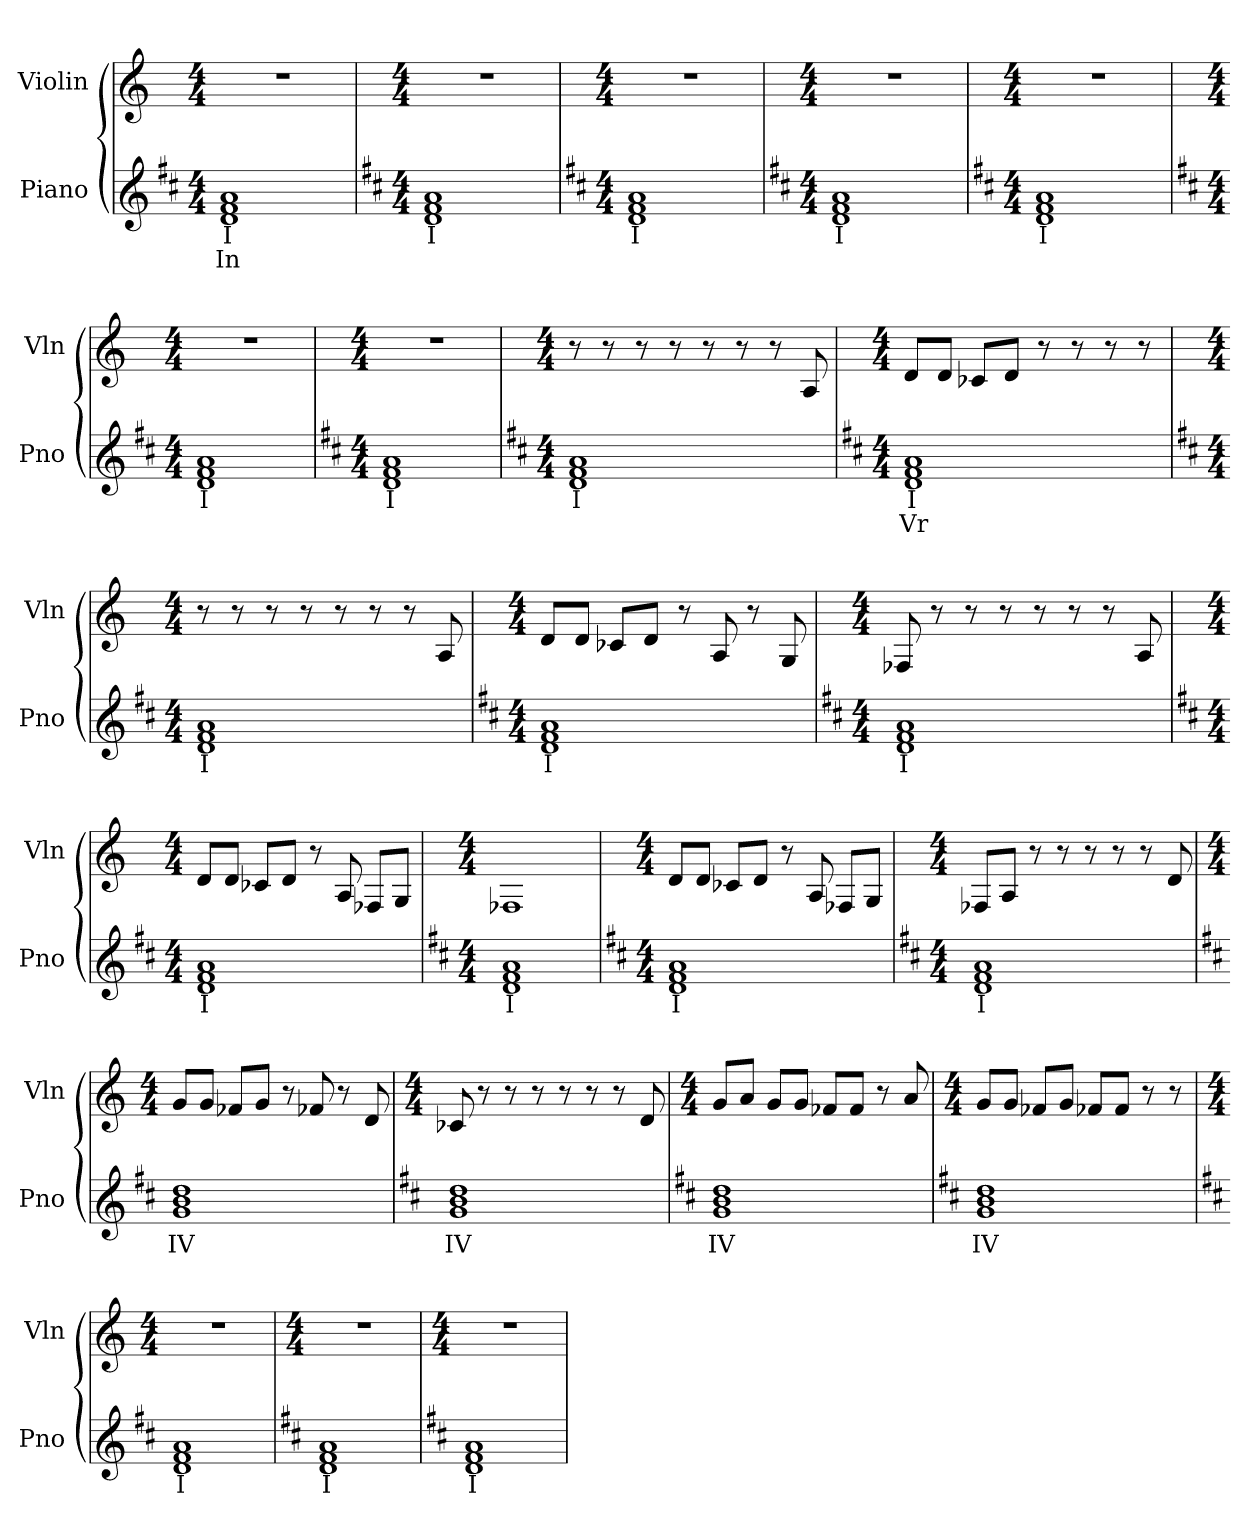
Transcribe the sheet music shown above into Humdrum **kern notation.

**kern	**text	**text	**kern
*part2	*part2	*part2	*part1
*staff2	*staff2	*staff2	*staff1
*I"Piano	*	*	*I"Violin
*I'Pno	*	*	*I'Vln
*k[f#c#]	*	*	*
*D:	*	*	*
*M4/4	*	*	*M4/4
=	=	=	=
1d 1f# 1a	I	In	1r
=	=	=	=
*k[f#c#]	*	*	*
*D:	*	*	*
*M4/4	*	*	*M4/4
1d 1f# 1a	I	.	1r
=	=	=	=
*k[f#c#]	*	*	*
*D:	*	*	*
*M4/4	*	*	*M4/4
1d 1f# 1a	I	.	1r
=	=	=	=
*k[f#c#]	*	*	*
*D:	*	*	*
*M4/4	*	*	*M4/4
1d 1f# 1a	I	.	1r
=	=	=	=
*k[f#c#]	*	*	*
*D:	*	*	*
*M4/4	*	*	*M4/4
1d 1f# 1a	I	.	1r
=	=	=	=
*k[f#c#]	*	*	*
*D:	*	*	*
*M4/4	*	*	*M4/4
1d 1f# 1a	I	.	1r
=	=	=	=
*k[f#c#]	*	*	*
*D:	*	*	*
*M4/4	*	*	*M4/4
1d 1f# 1a	I	.	1r
=	=	=	=
*k[f#c#]	*	*	*
*D:	*	*	*
*M4/4	*	*	*M4/4
1d 1f# 1a	I	.	8r
.	.	.	8r
.	.	.	8r
.	.	.	8r
.	.	.	8r
.	.	.	8r
.	.	.	8r
.	.	.	8A
=	=	=	=
*k[f#c#]	*	*	*
*D:	*	*	*
*M4/4	*	*	*M4/4
1d 1f# 1a	I	Vr	8dL
.	.	.	8dJ
.	.	.	8c-XL
.	.	.	8dJ
.	.	.	8r
.	.	.	8r
.	.	.	8r
.	.	.	8r
=	=	=	=
*k[f#c#]	*	*	*
*D:	*	*	*
*M4/4	*	*	*M4/4
1d 1f# 1a	I	.	8r
.	.	.	8r
.	.	.	8r
.	.	.	8r
.	.	.	8r
.	.	.	8r
.	.	.	8r
.	.	.	8A
=	=	=	=
*k[f#c#]	*	*	*
*D:	*	*	*
*M4/4	*	*	*M4/4
1d 1f# 1a	I	.	8dL
.	.	.	8dJ
.	.	.	8c-XL
.	.	.	8dJ
.	.	.	8r
.	.	.	8A
.	.	.	8r
.	.	.	8G
=	=	=	=
*k[f#c#]	*	*	*
*D:	*	*	*
*M4/4	*	*	*M4/4
1d 1f# 1a	I	.	8F-X
.	.	.	8r
.	.	.	8r
.	.	.	8r
.	.	.	8r
.	.	.	8r
.	.	.	8r
.	.	.	8A
=	=	=	=
*k[f#c#]	*	*	*
*D:	*	*	*
*M4/4	*	*	*M4/4
1d 1f# 1a	I	.	8dL
.	.	.	8dJ
.	.	.	8c-XL
.	.	.	8dJ
.	.	.	8r
.	.	.	8A
.	.	.	8F-XL
.	.	.	8GJ
=	=	=	=
*k[f#c#]	*	*	*
*D:	*	*	*
*M4/4	*	*	*M4/4
1d 1f# 1a	I	.	1F-X
=	=	=	=
*k[f#c#]	*	*	*
*D:	*	*	*
*M4/4	*	*	*M4/4
1d 1f# 1a	I	.	8dL
.	.	.	8dJ
.	.	.	8c-XL
.	.	.	8dJ
.	.	.	8r
.	.	.	8A
.	.	.	8F-XL
.	.	.	8GJ
=	=	=	=
*k[f#c#]	*	*	*
*D:	*	*	*
*M4/4	*	*	*M4/4
1d 1f# 1a	I	.	8F-XL
.	.	.	8AJ
.	.	.	8r
.	.	.	8r
.	.	.	8r
.	.	.	8r
.	.	.	8r
.	.	.	8d
=	=	=	=
*k[f#c#]	*	*	*
*D:	*	*	*
*	*	*	*M4/4
1g 1b 1dd	IV	.	8gL
.	.	.	8gJ
.	.	.	8f-XL
.	.	.	8gJ
.	.	.	8r
.	.	.	8f-X
.	.	.	8r
.	.	.	8d
=	=	=	=
*k[f#c#]	*	*	*
*D:	*	*	*
*	*	*	*M4/4
1g 1b 1dd	IV	.	8c-X
.	.	.	8r
.	.	.	8r
.	.	.	8r
.	.	.	8r
.	.	.	8r
.	.	.	8r
.	.	.	8d
=	=	=	=
*k[f#c#]	*	*	*
*D:	*	*	*
*	*	*	*M4/4
1g 1b 1dd	IV	.	8gL
.	.	.	8aJ
.	.	.	8gL
.	.	.	8gJ
.	.	.	8f-XL
.	.	.	8f-J
.	.	.	8r
.	.	.	8a
=	=	=	=
*k[f#c#]	*	*	*
*D:	*	*	*
*	*	*	*M4/4
1g 1b 1dd	IV	.	8gL
.	.	.	8gJ
.	.	.	8f-XL
.	.	.	8gJ
.	.	.	8f-XL
.	.	.	8f-J
.	.	.	8r
.	.	.	8r
=	=	=	=
*k[f#c#]	*	*	*
*D:	*	*	*
*	*	*	*M4/4
1d 1f# 1a	I	.	1r
=	=	=	=
*k[f#c#]	*	*	*
*D:	*	*	*
*	*	*	*M4/4
1d 1f# 1a	I	.	1r
=	=	=	=
*k[f#c#]	*	*	*
*D:	*	*	*
*	*	*	*M4/4
1d 1f# 1a	I	.	1r
=	=	=	=
*-	*-	*-	*-
